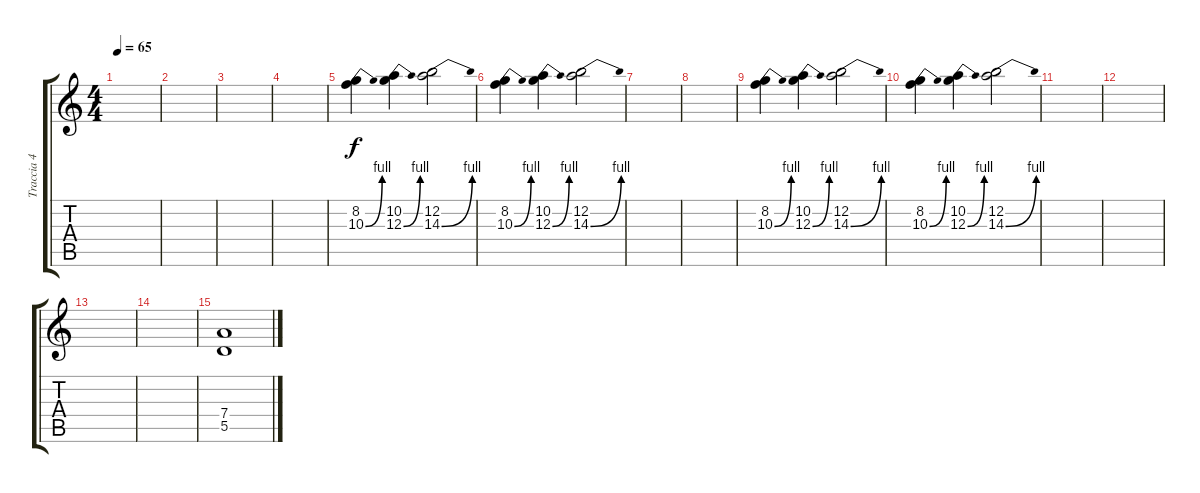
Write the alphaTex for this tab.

\track ("Traccia 4" "Traccia 4") {instrument overdrivenguitar}
\staff {score tabs}
\tuning (E4 B3 G3 D3 A2 E2) {hide}
\ts (4 4)
\tempo 65
\clef g2
\ks c
|
|
|
|
(8.2 10.3{be (bend 0 0 60 4)}).4 (10.2 12.3{be (bend 0 0 60 4)}).4 (12.2 14.3{be (bend 0 0 60 4)}).2 |
(8.2 10.3{be (bend 0 0 60 4)}).4 (10.2 12.3{be (bend 0 0 60 4)}).4 (12.2 14.3{be (bend 0 0 60 4)}).2 |
|
|
(8.2 10.3{be (bend 0 0 60 4)}).4 (10.2 12.3{be (bend 0 0 60 4)}).4 (12.2 14.3{be (bend 0 0 60 4)}).2 |
(8.2 10.3{be (bend 0 0 60 4)}).4 (10.2 12.3{be (bend 0 0 60 4)}).4 (12.2 14.3{be (bend 0 0 60 4)}).2 |
|
|
|
|
(7.4 5.5).1
